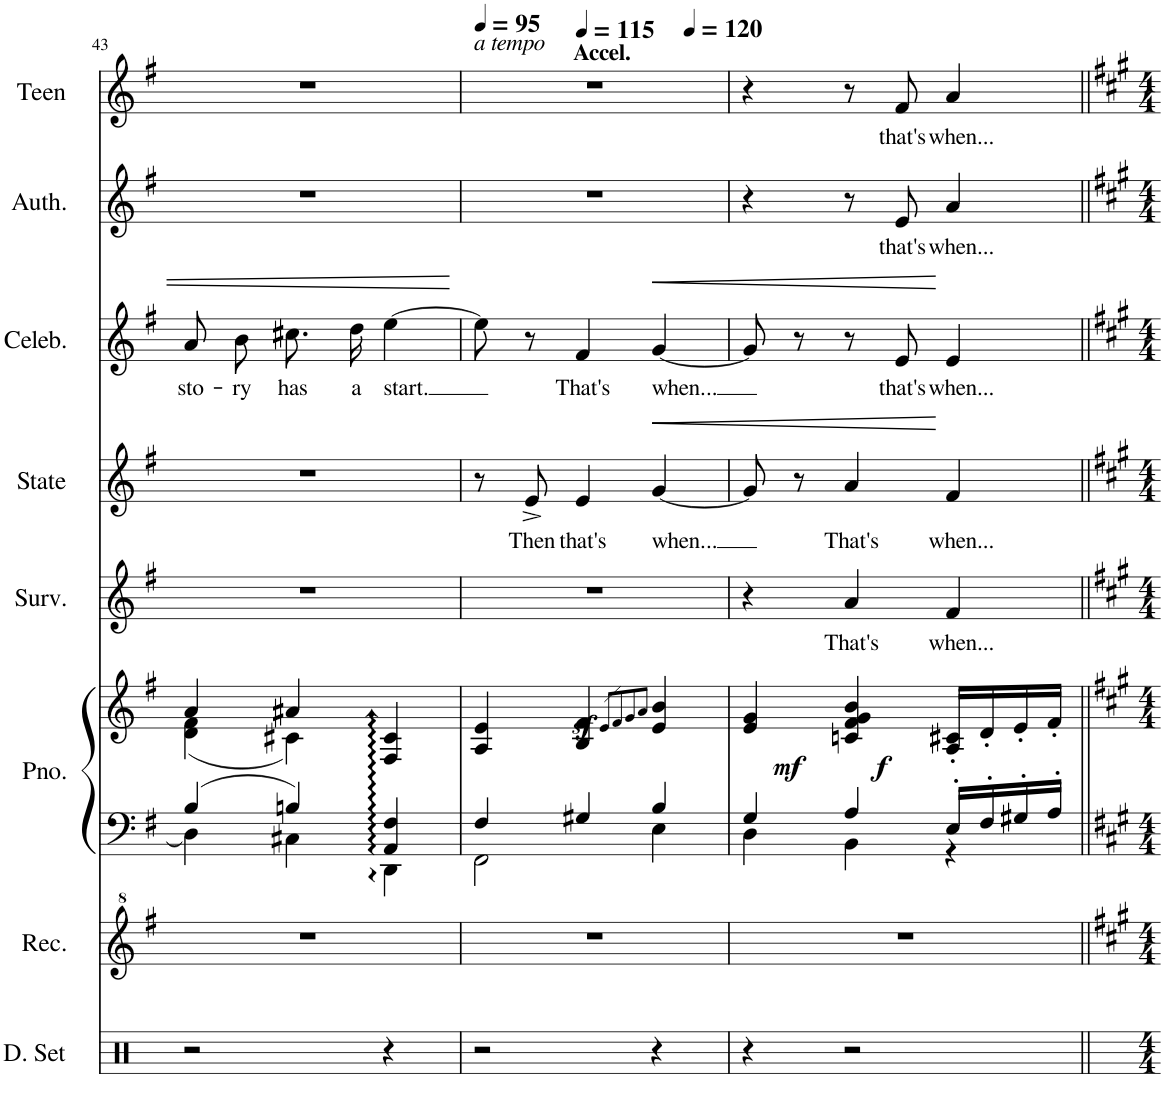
**kern	**kern	**kern	**kern	**dynam	**kern	**text	**kern	**text	**dynam	**kern	**text	**dynam	**kern	**text	**kern	**text
*part8	*part7	*part6	*part6	*part6	*part5	*part5	*part4	*part4	*part4	*part3	*part3	*part3	*part2	*part2	*part1	*part1
*staff9	*staff8	*staff7	*staff6	*staff6/7	*staff5	*staff5	*staff4	*staff4	*staff4	*staff3	*staff3	*staff3	*staff2	*staff2	*staff1	*staff1
*I"Drumset	*I"Recorder	*I"Piano	*	*	*I"Survivor Thea	*	*I"State Artist	*	*	*I"Celebrity Thea	*	*	*I"Author Thea	*	*I"Teen Thea	*
*I'D. Set	*I'Rec.	*I'Pno.	*	*	*I'Surv.	*	*I'State	*	*	*I'Celeb.	*	*	*I'Auth.	*	*I'Teen	*
!!LO:PB:g=z
*clefX	*clefG^2	*clefF4	*clefG2	*	*clefG2	*	*clefG2	*	*	*clefG2	*	*	*clefG2	*	*clefG2	*
*	*	*	*	*	*	*	*ITrd1c2	*	*	*	*	*	*	*	*	*
*k[f#]	*k[f#]	*k[f#]	*k[f#]	*	*k[f#]	*	*k[f#]	*	*	*k[f#]	*	*	*k[f#]	*	*k[f#]	*
*M3/4	*M3/4	*M3/4	*M3/4	*	*M3/4	*	*M3/4	*	*	*M3/4	*	*	*M3/4	*	*M3/4	*
=43	=43	=43	=43	=43	=43	=43	=43	=43	=43	=43	=43	=43	=43	=43	=43	=43
*	*	*^	*^	*	*	*	*	*	*	*	*	*	*	*	*	*
!	!	!	!	!	!	!	!	!	!	!	!	!	!LO:LY:b	!	!	!	!	!
2r	2.r	4B/	4D\]	4a/	(4d\ 4f#\	.	2.r	.	2.r	.	.	8a/L	sto-	.	2.r	.	2.r	.
!	!	!	!	!	!	!	!	!	!	!	!	!	!LO:LY:b	!	!	!	!	!
.	.	.	.	.	.	.	.	.	.	.	.	8b/J	-ry	.	.	.	.	.
!	!	!	!	!	!	!	!	!	!	!	!	!	!LO:LY:b	!	!	!	!	!
.	.	4Bn/	4C#X\	4a#X/	4c#X\)	.	.	.	.	.	.	8.cc#X\L	has	.	.	.	.	.
!	!	!	!	!	!	!	!	!	!	!	!	!	!LO:LY:b	!	!	!	!	!
.	.	.	.	.	.	.	.	.	.	.	.	16dd\Jk	a	.	.	.	.	.
!	!	!	!	!	!	!	!	!	!	!	!	!	!LO:LY:b	!	!	!	!	!
4r	.	4AA/ 4F#/	4DD\	4F#/ 4c#/	4ryy	.	.	.	.	.	.	[4ee\	start.	.	.	.	.	.
*	*	*	*	*v	*v	*	*	*	*	*	*	*	*	*	*	*	*	*
=44	=44	=44	=44	=44	=44	=44	=44	=44	=44	=44	=44	=44	=44	=44	=44	=44	=44
*	*	*	*	*	*	*	*	*	*	*	*	*	*	*	*	*MM95	*
*	*	*	*	*^	*	*	*	*	*	*	*	*	*	*	*	*	*
!	!	!	!	!	!	!	!	!	!	!	!	!	!	!	!	!	!LO:TX:a:i:t=a tempo	!
*	*	*	*	*	*	*	*	*	*	*	*	*	*	*	*	*	*^	*
*	*	*	*	*v	*v	*	*	*	*	*	*	*	*	*	*	*	*	*^	*
2r	2.r	4F#/	2FF#\	4A/ 4e/	.	2.r	.	8r	.	.	8ee\]	.	.	2.r	.	2.r	4ryy	2ryy	.
!	!	!	!	!	!	!	!	!	!LO:LY:b	!	!	!	!	!	!	!	!	!	!
.	.	.	.	.	.	.	.	8e^/	Then	.	8r	.	.	.	.	.	.	.	.
*	*	*	*	*	*	*	*	*	*	*	*	*	*	*	*	*MM115	*	*	*
!	!	!	!	!	!	!	!	!	!	!	!	!	!	!	!	!	!LO:TX:a:B:t=Accel.	!	!
!	!	!	!	!	!	!	!	!	!LO:LY:b	!	!	!LO:LY:b	!	!	!	!	!	!	!
.	.	4G#X/	.	4B/ 4f#/	.	.	.	4e/	that's	.	4f#/	That's	.	.	.	.	2ryy	.	.
*	*	*	*	*	*	*	*	*	*	*	*	*	*	*	*	*MM120	*	*	*
.	.	.	.	8qe/L	.	.	.	.	.	.	.	.	.	.	.	.	.	.	.
.	.	.	.	8qf#/	.	.	.	.	.	.	.	.	.	.	.	.	.	.	.
.	.	.	.	8qg/	.	.	.	.	.	.	.	.	.	.	.	.	.	.	.
.	.	.	.	8qa/J	.	.	.	.	.	.	.	.	.	.	.	.	.	.	.
!	!	!	!	!	!	!	!	!	!LO:LY:b	!LO:HP:b	!	!LO:LY:b	!LO:HP:b	!	!	!	!	!	!
4r	.	4B/	4E\	4e/z< 4b/z<	.	.	.	[4g/	when...	<	[4g/	when...	<	.	.	.	.	4ryy	.
=45	=45	=45	=45	=45	=45	=45	=45	=45	=45	=45	=45	=45	=45	=45	=45	=45	=45	=45	=45
!	!	!	!	!	!LO:DY:b	!	!	!	!	!	!	!	!	!	!	!	!	!	!
*	*	*	*	*	*	*	*	*	*	*	*	*	*	*	*	*v	*v	*v	*
4r	2.r	4G/	4D\	4e/ 4g/	mf	4r	.	8g/]	.	.	8g/]	.	.	4r	.	4r	.
.	.	.	.	.	.	.	.	8r	.	.	8r	.	.	.	.	.	.
!	!	!	!	!	!LO:DY:b	!	!LO:LY:b	!	!LO:LY:b	!	!	!	!	!	!	!	!
2r	.	4A/	4BB\	4cn/ 4f#/ 4g/ 4b/	f	4a/	That's	4a/	That's	.	8r	.	.	8r	.	8r	.
!	!	!	!	!	!	!	!	!	!	!	!	!LO:LY:b	!	!	!LO:LY:b	!	!LO:LY:b
.	.	.	.	.	.	.	.	.	.	.	8e/	that's	.	8e/	that's	8f#/	that's
!	!	!	!	!	!	!	!LO:LY:b	!	!LO:LY:b	!	!	!LO:LY:b	!	!	!LO:LY:b	!	!LO:LY:b
.	.	16E'/LL	4r	16A/' 16c#X/'LL	.	4f#/	when...	4f#/	when...	[	4e/	when...	[	4a/	when...	4a/	when...
.	.	16F#'/	.	16d'/	.	.	.	.	.	.	.	.	.	.	.	.	.
.	.	16G#X'/	.	16e'/	.	.	.	.	.	.	.	.	.	.	.	.	.
.	.	16A'/JJ	.	16f#'/JJ	.	.	.	.	.	.	.	.	.	.	.	.	.
*	*	*v	*v	*	*	*	*	*	*	*	*	*	*	*	*	*	*
=||	=||	=||	=||	=||	=||	=||	=||	=||	=||	=||	=||	=||	=||	=||	=||	=||
*-	*-	*-	*-	*-	*-	*-	*-	*-	*-	*-	*-	*-	*-	*-	*-	*-
